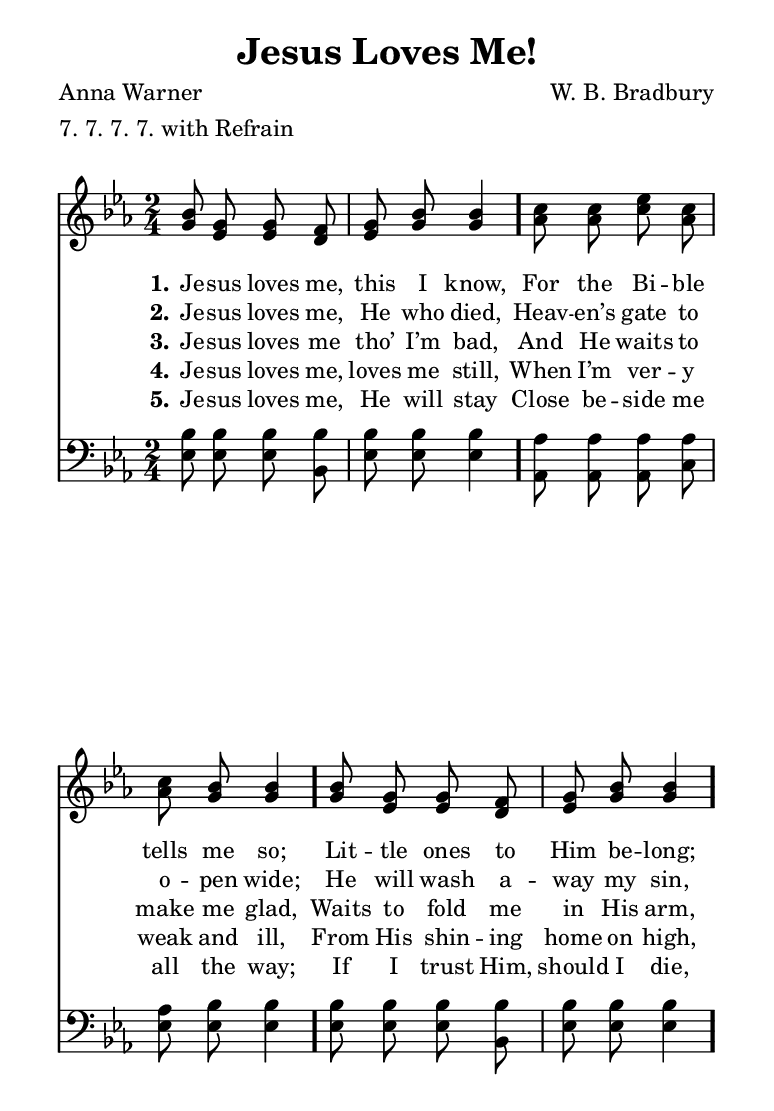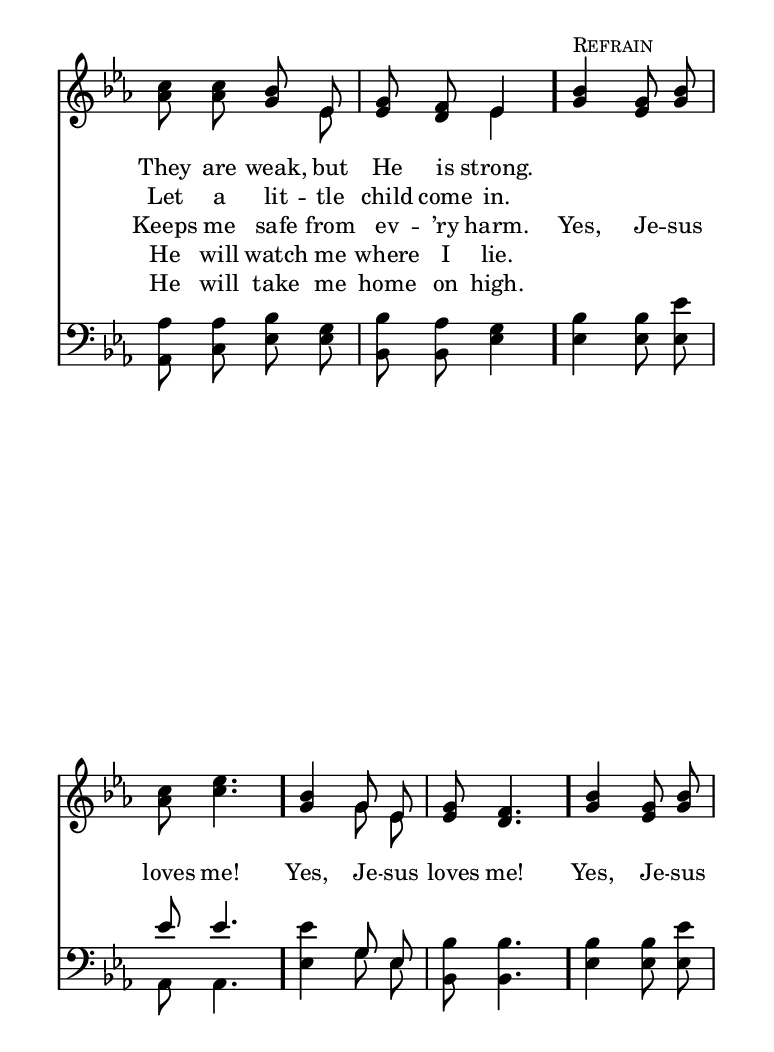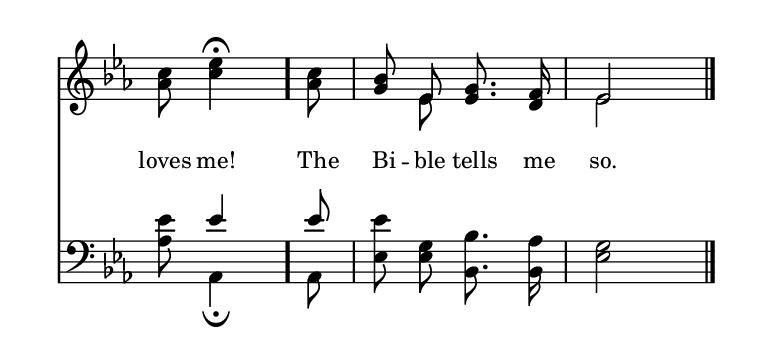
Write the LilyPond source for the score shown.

\include "common/global.ily"
\paper {
  \include "common/paper.ily"
  ragged-last-bottom = ##t
  system-system-spacing.padding = 7
}

\header{
  %children
  hymnnumber = "312"
  title = "Jesus Loves Me!"
  tunename = ""
  meter = "7. 7. 7. 7. with Refrain"
  poet = "Anna Warner"
  composer = "W. B. Bradbury"
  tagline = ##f
}

ta = { \tempo 8=120 }
tb = { \tempo 8=60 }

global = {
  \include "common/overrides.ily"
  \override Staff.TimeSignature.style = #'numbered
  \time 2/4
  \override Score.MetronomeMark.transparent = ##t % hide all fermata changes too
  \ta
  \key ees \major
  \autoBeamOff
}

patternA = { c8 c c c | c c c4 }
patternB = { c4 c8 c | c c4. }
patternC = { c8 | c c, c8. c16 | c2 }
patternD = { c4 c8 c | c c4 }

notesSoprano = {
\global
\relative c'' {

  bes8 g g f | g bes bes4
  c8 c ees c | c bes bes4
  bes8 g g f | g bes bes4
  c8 c bes ees, | g f ees4

  << s^\markup { \small \caps "Refrain" }
  { bes'4 g8 bes | c ees4. } >>
  bes4 g8 ees | g f4.
  bes4 g8 bes | c \tb ees4\fermata \ta
  c8 | bes ees, g8. f16 | ees2

  \bar "|."

}
}

notesAlto = {
\global
\relative e' {

  \changePitch \patternA { g ees ees d | ees g g }
  \changePitch \patternA { aes aes c aes | aes g g }
  \changePitch \patternA { g ees ees d | ees g g }
  \changePitch \patternA { aes aes g ees | ees d ees }

  \changePitch \patternB { g ees g | aes c }
  \changePitch \patternB { g g ees | ees d }
  \changePitch \patternD { g ees g | aes c }
  \changePitch \patternC { aes | g ees ees d | ees }

}
}

notesTenor = {
\global
\relative a {

  \changePitch \patternA { bes bes bes bes | bes bes bes }
  \changePitch \patternA { aes aes aes aes | aes bes bes }
  \changePitch \patternA { bes bes bes bes | bes bes bes }
  \changePitch \patternA { aes aes bes g | bes aes g }

  \changePitch \patternB { bes bes ees | ees ees }
  \changePitch \patternB { ees g, ees | bes' bes }
  \changePitch \patternD { bes bes ees | ees ees }
  \changePitch \patternC { ees | ees g, bes aes | g }

}
}

notesBass = {
\global
\relative f {

  \changePitch \patternA { ees ees ees bes | ees ees ees }
  \changePitch \patternA { aes, aes aes c | ees ees ees }
  \changePitch \patternA { ees ees ees bes | ees ees ees }
  \changePitch \patternA { aes, c ees ees | bes bes ees }

  \changePitch \patternB { ees ees ees | aes, aes }
  \changePitch \patternB { ees' g ees | bes bes }
  \changePitch \patternD { ees ees ees | aes aes,_\fermata }
  \changePitch \patternC { aes | ees' ees bes bes | ees }

}
}

Refrain = \lyricmode {

Yes, Je -- sus loves me! \bar "."
Yes, Je -- sus loves me! \bar "."
Yes, Je -- sus loves me! \bar "."
The Bi -- ble tells me so. \bar "."

}

wordsA = \lyricmode {
\set stanza = "1."

Je -- sus loves me, this I know, \bar "."
For the Bi -- ble tells me so; \bar "."
Lit -- tle ones to Him be -- long; \bar "."
They are weak, but He is strong. \bar "."

}

wordsB = \lyricmode {
\set stanza = "2."

Je -- sus loves me, He who died,
Heav -- en’s gate to o -- pen wide;
He will wash a -- way my sin,
Let a lit -- tle child come in.

}

wordsC = \lyricmode {
\set stanza = "3."

Je -- sus loves me tho’ I’m bad,
And He waits to make me glad,
Waits to fold me in His arm,
Keeps me safe from ev -- ’ry harm.

\Refrain

}

wordsD = \lyricmode {
\set stanza = "4."

Je -- sus loves me, loves me still,
When I’m ver -- y weak and ill,
From His shin -- ing home on high,
He will watch me where I lie.

}

wordsE = \lyricmode {
\set stanza = "5."

Je -- sus loves me, He will stay
Close be -- side me all the way;
If I trust Him, should I die,
He will take me home on high.

}

\score {
  \context ChoirStaff <<
    \context Staff = upper <<
      \set Staff.autoBeaming = ##f
      \set ChoirStaff.systemStartDelimiter = #'SystemStartBar
      \set ChoirStaff.printPartCombineTexts = ##f
      \partcombine #'(2 . 9) \notesSoprano \notesAlto
      \context NullVoice = sopranos { \voiceOne << \notesSoprano >> }
      \context NullVoice = altos { \voiceTwo << \notesAlto >> }
      \context Lyrics = one   \lyricsto sopranos \wordsA
      \context Lyrics = two   \lyricsto sopranos \wordsB
      \context Lyrics = three \lyricsto sopranos \wordsC
      \context Lyrics = four  \lyricsto sopranos \wordsD
      \context Lyrics = five  \lyricsto sopranos \wordsE
    >>
    \context Staff = men <<
      \set Staff.autoBeaming = ##f
      \clef bass
      \set ChoirStaff.printPartCombineTexts = ##f
      \partcombine #'(2 . 9) \notesTenor \notesBass
      \context NullVoice = tenors { \voiceOne << \notesTenor >> }
      \context NullVoice = basses { \voiceTwo << \notesBass >> }
    >>
  >>
  \layout {
    \include "common/layout.ily"
  }
  \midi{
    \include "common/midi.ily"
  }
}

\version "2.19.49"  % necessary for upgrading to future LilyPond versions.

% vi:set et ts=2 sw=2 ai nocindent syntax=lilypond:
